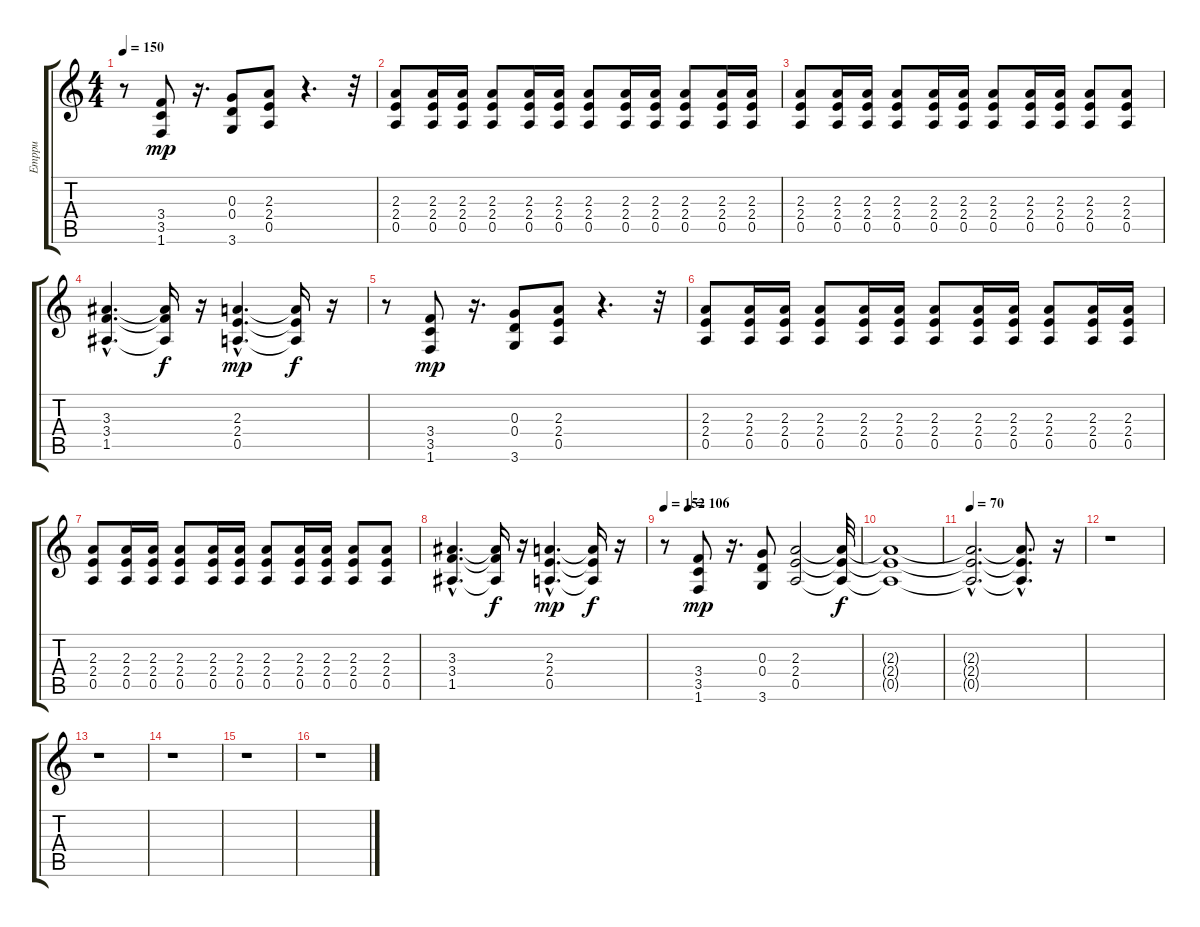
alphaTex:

\track ("Emppu" "Emppu") {instrument distortionguitar}
\staff {score tabs}
\tuning (E4 B3 G3 D3 A2 E2) {hide}
\ts (4 4)
\tempo 150
\clef g2
\ks c
r.8{dy f} (3.4 3.5 1.6).8{dy mp} r.16{d} (0.3 0.4 3.6).8 (2.3 2.4 0.5).8 r.4{d} r.32 |
(2.3 2.4 0.5).8 (2.3 2.4 0.5).16 (2.3 2.4 0.5).16 (2.3 2.4 0.5).8 (2.3 2.4 0.5).16 (2.3 2.4 0.5).16 (2.3 2.4 0.5).8 (2.3 2.4 0.5).16 (2.3 2.4 0.5).16 (2.3 2.4 0.5).8 (2.3 2.4 0.5).16 (2.3 2.4 0.5).16 |
(2.3 2.4 0.5).8 (2.3 2.4 0.5).16 (2.3 2.4 0.5).16 (2.3 2.4 0.5).8 (2.3 2.4 0.5).16 (2.3 2.4 0.5).16 (2.3 2.4 0.5).8 (2.3 2.4 0.5).16 (2.3 2.4 0.5).16 (2.3 2.4 0.5).8 (2.3 2.4 0.5).8 |
(3.3{hac} 3.4{hac} 1.5{hac}).4{d} (3.3{t} 3.4{t} 1.5{t}).16{dy f} r.16 (2.3{hac} 2.4{hac} 0.5{hac}).4{d dy mp} (2.3{t} 2.4{t} 0.5{t}).16{dy f} r.16 |
r.8 (3.4 3.5 1.6).8{dy mp} r.16{d} (0.3 0.4 3.6).8 (2.3 2.4 0.5).8 r.4{d} r.32 |
(2.3 2.4 0.5).8 (2.3 2.4 0.5).16 (2.3 2.4 0.5).16 (2.3 2.4 0.5).8 (2.3 2.4 0.5).16 (2.3 2.4 0.5).16 (2.3 2.4 0.5).8 (2.3 2.4 0.5).16 (2.3 2.4 0.5).16 (2.3 2.4 0.5).8 (2.3 2.4 0.5).16 (2.3 2.4 0.5).16 |
(2.3 2.4 0.5).8 (2.3 2.4 0.5).16 (2.3 2.4 0.5).16 (2.3 2.4 0.5).8 (2.3 2.4 0.5).16 (2.3 2.4 0.5).16 (2.3 2.4 0.5).8 (2.3 2.4 0.5).16 (2.3 2.4 0.5).16 (2.3 2.4 0.5).8 (2.3 2.4 0.5).8 |
(3.3{hac} 3.4{hac} 1.5{hac}).4{d} (3.3{t} 3.4{t} 1.5{t}).16{dy f} r.16 (2.3{hac} 2.4{hac} 0.5{hac}).4{d dy mp} (2.3{t} 2.4{t} 0.5{t}).16{dy f} r.16 |
\tempo 152
\tempo (106 0.125)
r.8 (3.4 3.5 1.6).8{dy mp} r.16{d} (0.3 0.4 3.6).8 (2.3 2.4 0.5).2 (2.3{t} 2.4{t} 0.5{t}).32{dy f} |
(2.3{t} 2.4{t} 0.5{t}).1 |
\tempo 70
(2.3{hac t} 2.4{hac t} 0.5{hac t}).2{d} (2.3{hac t} 2.4{hac t} 0.5{hac t}).8{d} r.16 |
r.1 |
r.1 |
r.1 |
r.1 |
r.1
